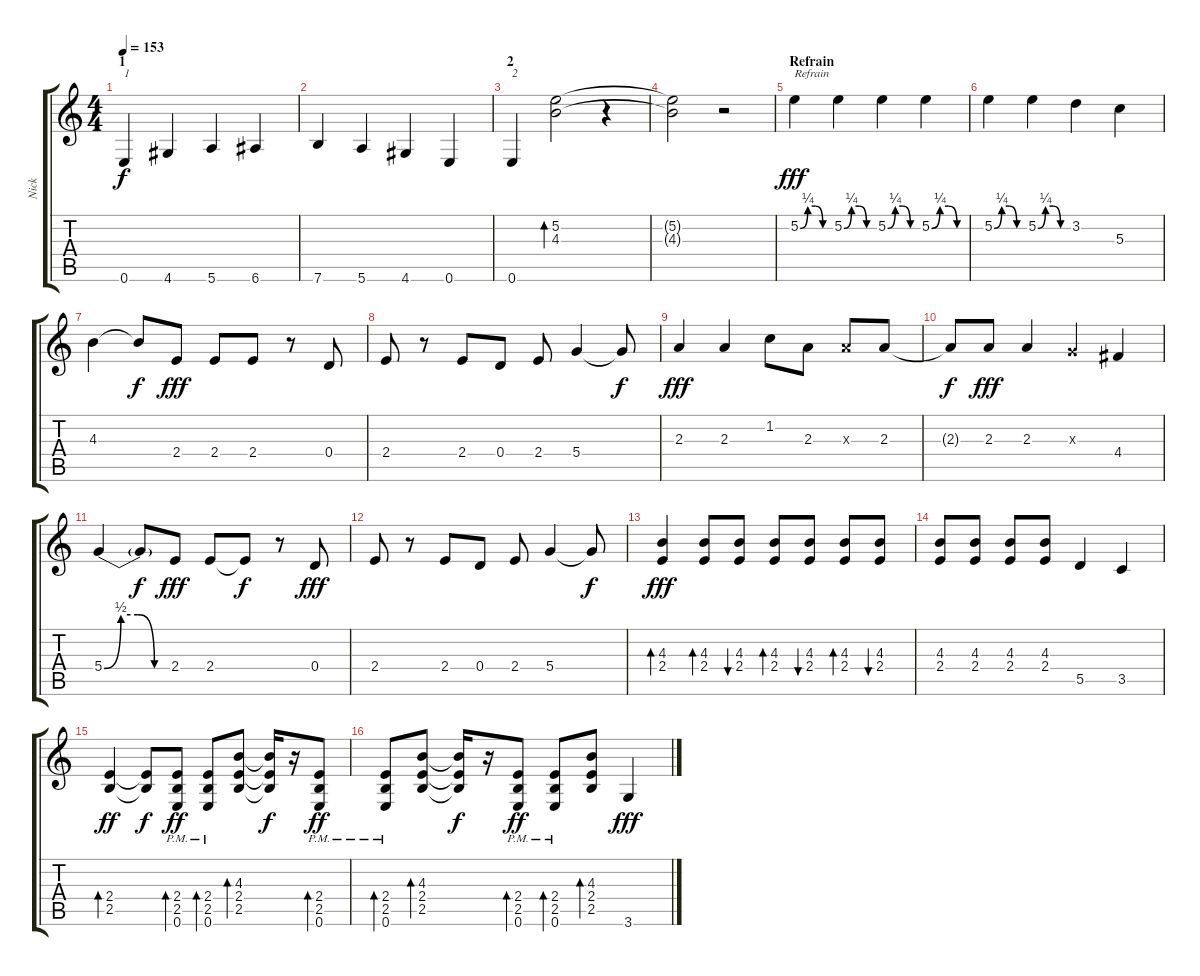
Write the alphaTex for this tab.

\track ("Nick" "Nick") {instrument electricguitarclean}
\staff {score tabs}
\tuning (E4 B3 G3 D3 A2 E2) {hide}
\ts (4 4)
\section ("" "1")
\tempo 153
\clef g2
\ks c
0.6.4{txt "1" dy f} 4.6.4 5.6.4 6.6.4 |
7.6.4 5.6.4 4.6.4 0.6.4 |
\section ("" "2")
0.6.4{txt "2"} (5.2 4.3).2{bd 30} r.4 |
(5.2{t} 4.3{t}).2 r.2 |
\section ("" "Refrain")
5.2{be (custom 0 0 15 1 30 1 45 0 60 0)}.4{txt "Refrain" dy fff} 5.2{be (custom 0 0 15 1 30 1 45 0 60 0)}.4 5.2{be (custom 0 0 15 1 30 1 45 0 60 0)}.4 5.2{be (custom 0 0 15 1 30 1 45 0 60 0)}.4 |
5.2{be (custom 0 0 15 1 30 1 45 0 60 0)}.4 5.2{be (custom 0 0 15 1 30 1 45 0 60 0)}.4 3.2.4 5.3.4 |
4.3.4 4.3{t}.8{dy f} 2.4.8{dy fff} 2.4.8 2.4.8 r.8 0.4.8 |
2.4.8 r.8 2.4.8 0.4.8 2.4.8 5.4.4 5.4{t}.8{dy f} |
2.3.4{dy fff} 2.3.4 1.2.8 2.3.8 2.3{x}.8 2.3.8 |
2.3{t}.8{dy f} 2.3.8{dy fff} 2.3.4 0.3{x}.4 4.4.4 |
5.4{be (custom 0 0 15 2 30 2 45 0 60 0)}.4 5.4{t}.8{dy f} 2.4.8{dy fff} 2.4.8 2.4{t}.8{dy f} r.8 0.4.8{dy fff} |
2.4.8 r.8 2.4.8 0.4.8 2.4.8 5.4.4 5.4{t}.8{dy f} |
(4.3 2.4).4{bd 30 dy fff} (4.3 2.4).8{bd 30} (4.3 2.4).8{bu 30} (4.3 2.4).8{bd 30} (4.3 2.4).8{bu 30} (4.3 2.4).8{bd 30} (4.3 2.4).8{bu 30} |
(4.3 2.4).8 (4.3 2.4).8 (4.3 2.4).8 (4.3 2.4).8 5.5.4 3.5.4 |
(2.4 2.5).4{bd 30 dy ff} (2.4{t} 2.5{t}).8{dy f} (2.4{pm} 2.5{pm} 0.6{pm}).8{bd 30 dy ff} (2.4{pm} 2.5{pm} 0.6{pm}).8{bd 30} (4.3 2.4 2.5).8{bd 30} (4.3{t} 2.4{t} 2.5{t}).16{dy f} r.16 (2.4{pm} 2.5{pm} 0.6{pm}).8{bd 30 dy ff} |
(2.4{pm} 2.5{pm} 0.6{pm}).8{bd 30} (4.3 2.4 2.5).8{bd 30} (4.3{t} 2.4{t} 2.5{t}).16{dy f} r.16 (2.4{pm} 2.5{pm} 0.6{pm}).8{bd 30 dy ff} (2.4 2.5{pm} 0.6{pm}).8{bd 30} (4.3 2.4 2.5).8{bd 30} 3.6.4{dy fff}
